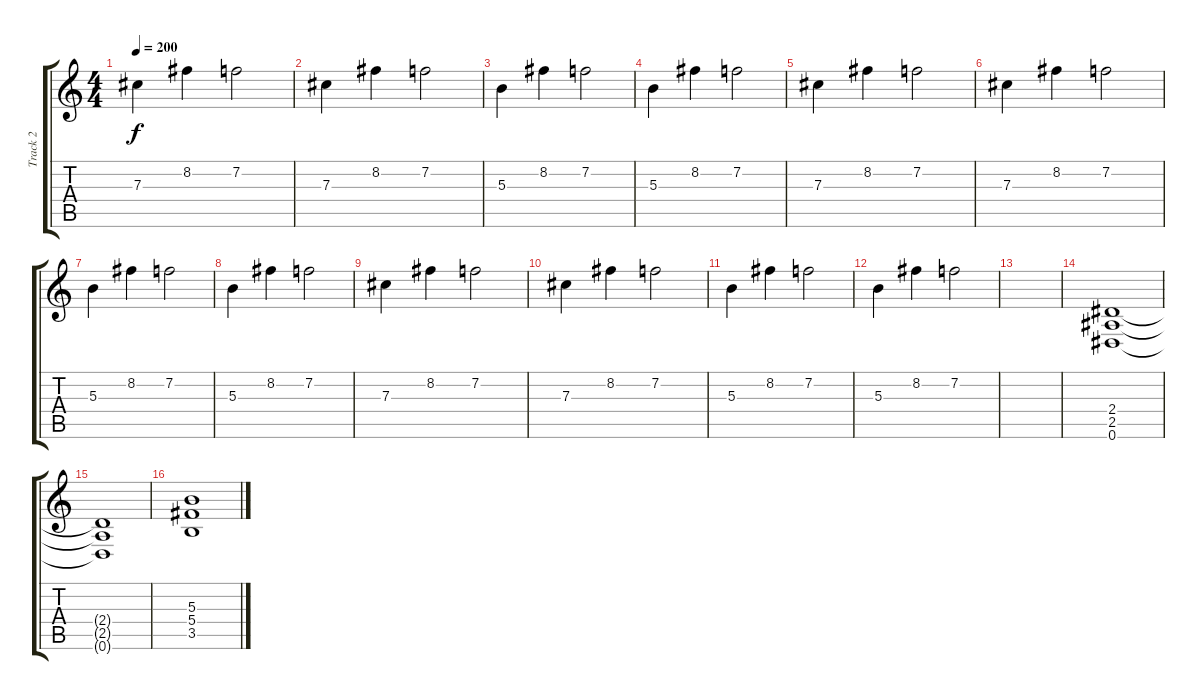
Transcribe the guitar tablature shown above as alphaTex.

\track ("Track 2" "Track 2") {instrument distortionguitar}
\staff {score tabs}
\tuning (Eb4 Bb3 Gb3 Db3 Ab2 Eb2) {hide}
\ts (4 4)
\tempo 200
\clef g2
\ks c
7.3.4{dy f} 8.2.4 7.2.2 |
7.3.4 8.2.4 7.2.2 |
5.3.4 8.2.4 7.2.2 |
5.3.4 8.2.4 7.2.2 |
7.3.4 8.2.4 7.2.2 |
7.3.4 8.2.4 7.2.2 |
5.3.4 8.2.4 7.2.2 |
5.3.4 8.2.4 7.2.2 |
7.3.4 8.2.4 7.2.2 |
7.3.4 8.2.4 7.2.2 |
5.3.4 8.2.4 7.2.2 |
5.3.4 8.2.4 7.2.2 |
|
(2.4 2.5 0.6).1 |
(2.4{t} 2.5{t} 0.6{t}).1 |
(5.3 5.4 3.5).1
